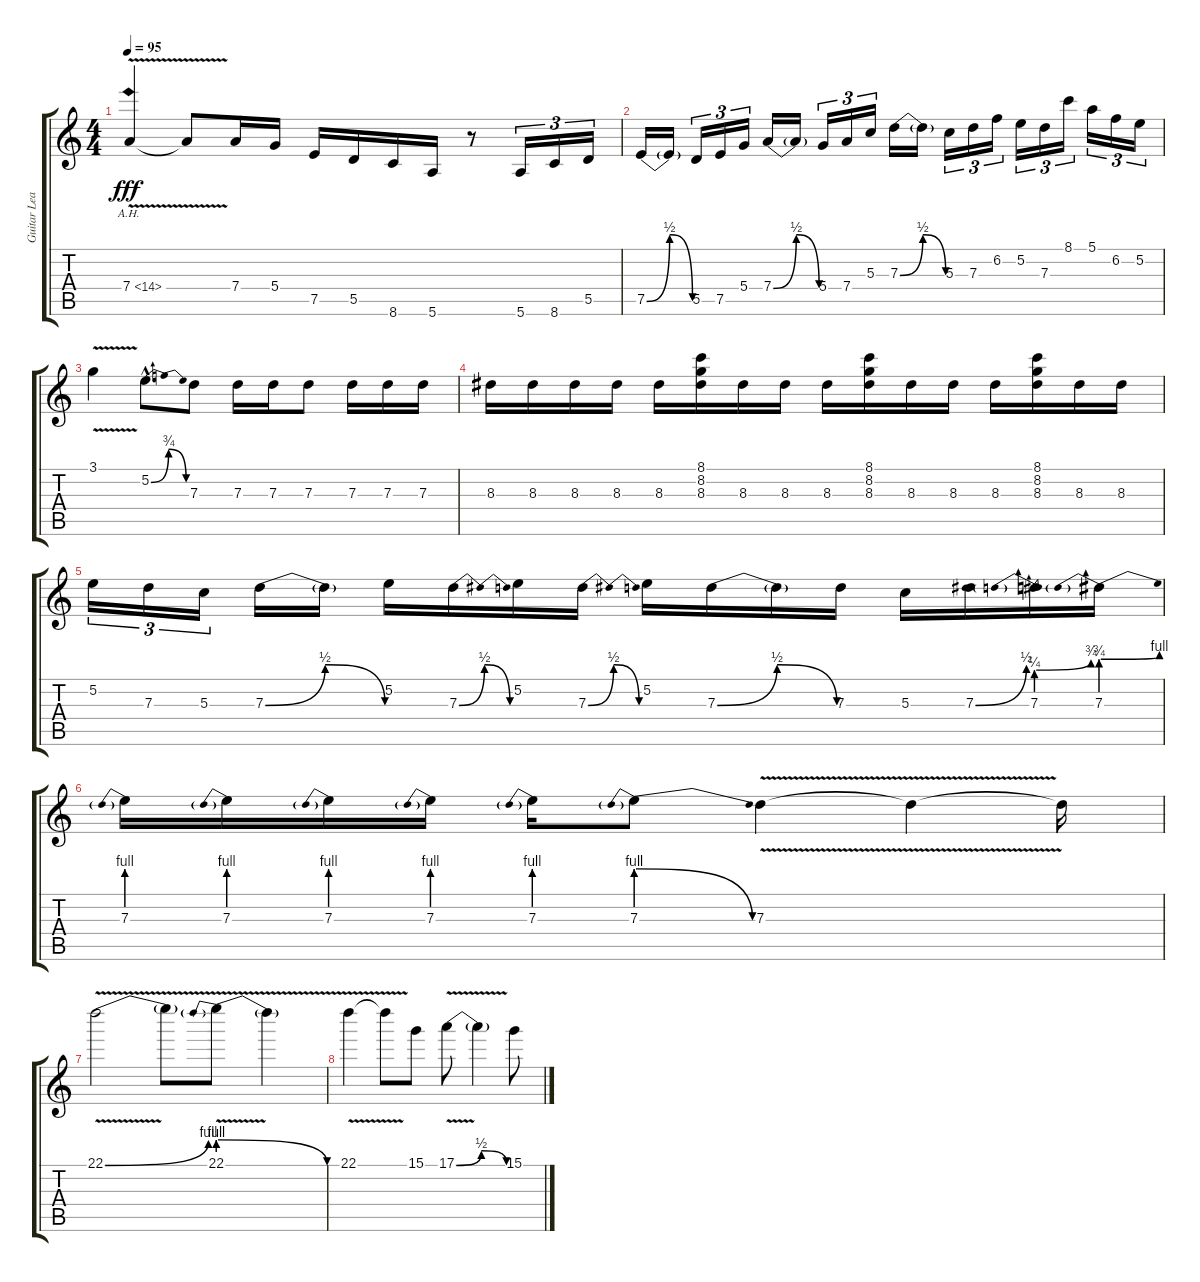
\track ("Guitar Lead" "Guitar Lea") {instrument distortionguitar}
\staff {score tabs}
\tuning (E4 B3 G3 D3 A2 E2) {hide}
\ts (4 4)
\tempo 95
\clef g2
\ks c
7.4{ah 7 v}.4{dy fff} 7.4{t}.8 7.4.16 5.4.16 7.5.16 5.5.16 8.6.16 5.6.16 r.8 5.6.16{tu (3 2)} 8.6.16{tu (3 2)} 5.5.16{tu (3 2)} |
7.5{be (bendrelease 0 0 30 2 30 2 60 0)}.16 7.5{t}.16 5.5.16{tu (3 2)} 7.5.16{tu (3 2)} 5.4.16{tu (3 2)} 7.4{be (bendrelease 0 0 30 2 30 2 60 0)}.16 7.4{t}.16 5.4.16{tu (3 2)} 7.4.16{tu (3 2)} 5.3.16{tu (3 2)} 7.3{be (bendrelease 0 0 30 2 30 2 60 0)}.16 7.3{t}.16 5.3.16{tu (3 2)} 7.3.16{tu (3 2)} 6.2.16{tu (3 2)} 5.2.16{tu (3 2)} 7.3.16{tu (3 2)} 8.1.16{tu (3 2)} 5.1.16{tu (3 2)} 6.2.16{tu (3 2)} 5.2.16{tu (3 2)} |
3.1{v}.4 5.2{be (bendrelease 0 0 30 3 30 3 60 0) hac}.8{d} 7.3.8 7.3.16 7.3.16 7.3.8 7.3.16 7.3.16 7.3.16 |
8.3.16 8.3.16 8.3.16 8.3.16 8.3.16 (8.1 8.2 8.3).16 8.3.16 8.3.16 8.3.16 (8.1 8.2 8.3).16 8.3.16 8.3.16 8.3.16 (8.1 8.2 8.3).16 8.3.16 8.3.16 |
5.2.16{tu (3 2)} 7.3.16{tu (3 2)} 5.3.16{tu (3 2)} 7.3{be (bendrelease 0 0 30 2 30 2 60 0)}.16 7.3{t}.16 5.2.16 7.3{be (bendrelease 0 0 30 2 30 2 60 0)}.16 5.2.16 7.3{be (bendrelease 0 0 30 2 30 2 60 0)}.16 5.2.16 7.3{be (bendrelease 0 0 30 2 30 2 60 0)}.16 7.3{t}.16 7.3.16 5.3.16 7.3{be (bend 0 0 60 2)}.16 7.3{be (prebendbend 0 1 60 3)}.16 7.3{be (prebendbend 0 3 60 4)}.16 |
7.3{be (prebend 0 4 60 4)}.16 7.3{be (prebend 0 4 60 4)}.16 7.3{be (prebend 0 4 60 4)}.16 7.3{be (prebend 0 4 60 4)}.16 7.3{be (prebend 0 4 60 4)}.16 7.3{be (prebendrelease 0 4 60 0)}.8 7.3{v}.4 7.3{t}.4 7.3{t}.16 |
22.1{be (bend 0 0 60 4) v}.2 22.1{t}.8 22.1{be (prebendrelease 0 4 60 0) v}.8 22.1{t}.4 |
22.1{v}.4 22.1{t}.8 15.1.8 17.1{be (bendrelease 0 0 30 2 30 2 60 0) v}.8 17.1{t}.4 15.1.8
